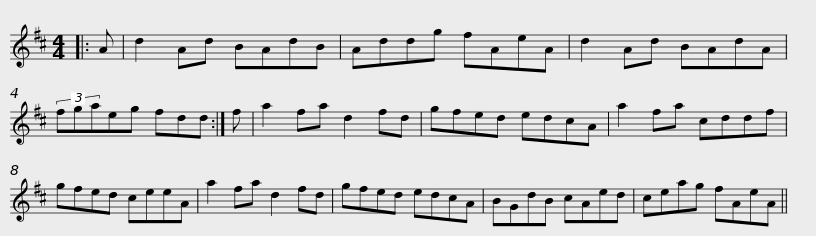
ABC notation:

X:1
L:1/8
M:4/4
I:linebreak $
K:D
V:1 treble
V:1
|: A | d2 Ad BAdB | Addg fAeA | d2 Ad BAdA | (3fgaeg fdd :| %5
 f | a2 fa d2 fd |$ gfed edcA | a2 fa cddf | gfed ceeA | %10
 a2 fa d2 fd | gfed edcA | BGdB cAed |$ ceag fAeA || %14
